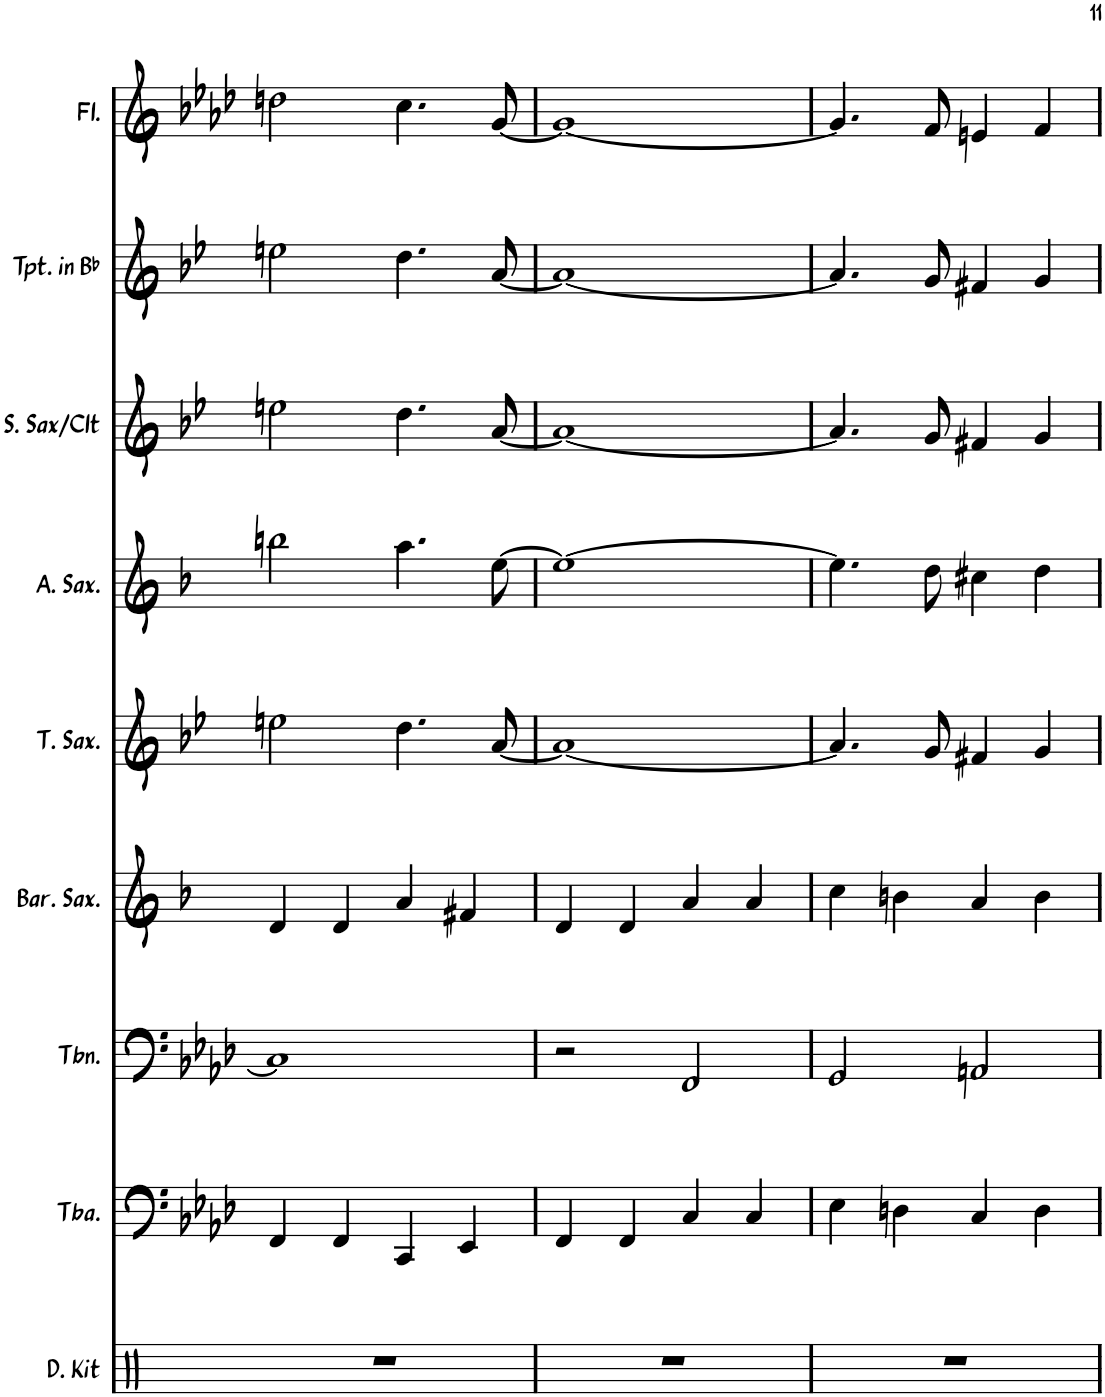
**kern	**kern	**kern	**kern	**kern	**kern	**kern	**kern	**kern
*part9	*part8	*part7	*part6	*part5	*part4	*part3	*part2	*part1
*staff9	*staff8	*staff7	*staff6	*staff5	*staff4	*staff3	*staff2	*staff1
*I"Drum Kit	*I"Tuba	*I"Trombone	*I"Baritone Saxophone	*I"Tenor Saxophone	*I"Alto Saxophone	*I"Soprano Saxophone	*I"Trumpet in Bb	*I"Flute
*I'D. Kit	*I'Tba.	*I'Tbn.	*I'Bar. Sax.	*I'T. Sax.	*I'A. Sax.	*	*I'Tpt. in Bb	*I'Fl.
!!LO:PB:g=z
*clefX	*clefF4	*clefF4	*clefG2	*clefG2	*clefG2	*clefG2	*clefG2	*clefG2
*	*	*	*Trd12c21	*Trd8c14	*Trd5c9	*Trd1c2	*Trd1c2	*
*k[]	*k[b-e-a-d-]	*k[b-e-a-d-]	*k[b-]	*k[b-e-]	*k[b-]	*k[b-e-]	*k[b-e-]	*k[b-e-a-d-]
*M2/2	*M2/2	*M2/2	*M2/2	*M2/2	*M2/2	*M2/2	*M2/2	*M2/2
*met(c|)	*met(c|)	*met(c|)	*met(c|)	*met(c|)	*met(c|)	*met(c|)	*met(c|)	*met(c|)
=22	=22	=22	=22	=22	=22	=22	=22	=22
1r	4FF/	1C]	4d/	2een\	2bbn\	2een\	2een\	2ddn\
.	4FF/	.	4d/	.	.	.	.	.
.	4CC/	.	4a/	4.dd\	4.aa\	4.dd\	4.dd\	4.cc\
.	4EE-/	.	4f#X/	.	.	.	.	.
.	.	.	.	[8a/	[8ee\	[8a/	[8a/	[8g/
=23	=23	=23	=23	=23	=23	=23	=23	=23
1r	4FF/	2r	4d/	1a_	1ee_	1a_	1a_	1g_
.	4FF/	.	4d/	.	.	.	.	.
.	4C/	2FF/	4a/	.	.	.	.	.
.	4C/	.	4a/	.	.	.	.	.
=24	=24	=24	=24	=24	=24	=24	=24	=24
1r	4E-\	2GG/	4cc\	4.a/]	4.ee\]	4.a/]	4.a/]	4.g/]
.	4Dn\	.	4bn\	.	.	.	.	.
.	.	.	.	8g/	8dd\	8g/	8g/	8f/
.	4C/	2AAn/	4a/	4f#X/	4cc#X\	4f#X/	4f#X/	4en/
.	4D\	.	4b\	4g/	4dd\	4g/	4g/	4f/
=	=	=	=	=	=	=	=	=
*-	*-	*-	*-	*-	*-	*-	*-	*-
